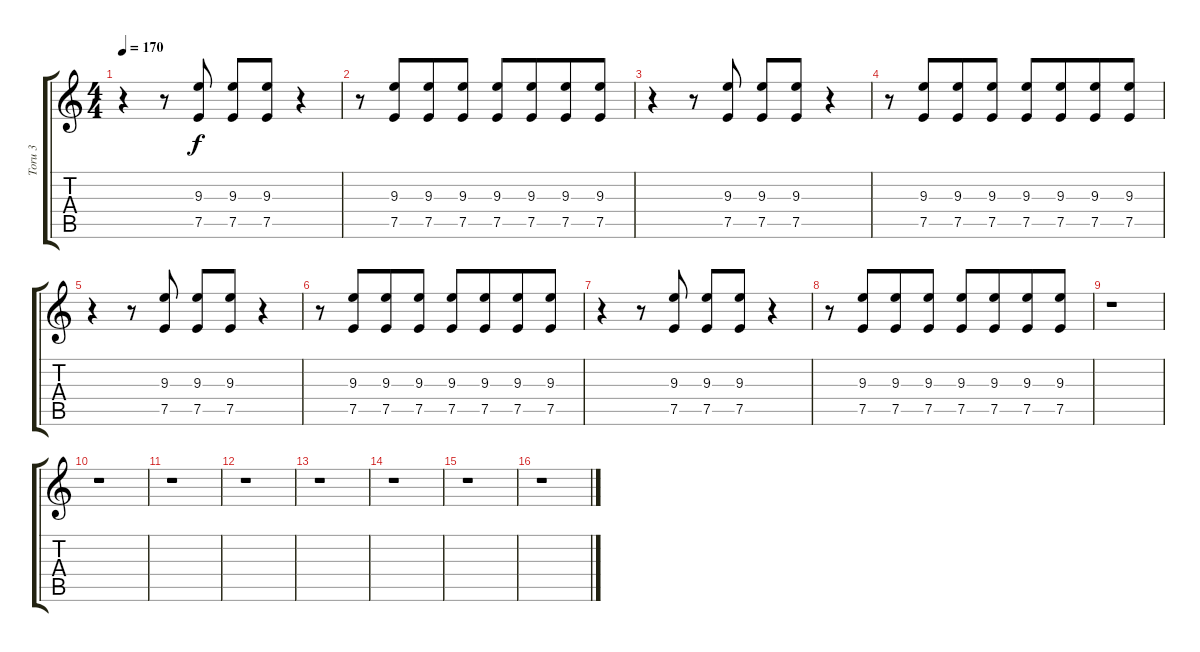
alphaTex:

\track ("Toru 3" "Toru 3") {instrument distortionguitar}
\staff {score tabs}
\tuning (E4 B3 G3 D3 A2 E2) {hide}
\ts (4 4)
\tempo 170
\clef g2
\ks c
r.4{dy f} r.8 (9.3 7.5).8 (9.3 7.5).8 (9.3 7.5).8 r.4 |
r.8 (9.3 7.5).8{beam merge} (9.3 7.5).8 (9.3 7.5).8 (9.3 7.5).8 (9.3 7.5).8{beam merge} (9.3 7.5).8 (9.3 7.5).8 |
r.4 r.8 (9.3 7.5).8 (9.3 7.5).8 (9.3 7.5).8 r.4 |
r.8 (9.3 7.5).8{beam merge} (9.3 7.5).8 (9.3 7.5).8 (9.3 7.5).8 (9.3 7.5).8{beam merge} (9.3 7.5).8 (9.3 7.5).8 |
r.4 r.8 (9.3 7.5).8 (9.3 7.5).8 (9.3 7.5).8 r.4 |
r.8 (9.3 7.5).8{beam merge} (9.3 7.5).8 (9.3 7.5).8 (9.3 7.5).8 (9.3 7.5).8{beam merge} (9.3 7.5).8 (9.3 7.5).8 |
r.4 r.8 (9.3 7.5).8 (9.3 7.5).8 (9.3 7.5).8 r.4 |
r.8 (9.3 7.5).8{beam merge} (9.3 7.5).8 (9.3 7.5).8 (9.3 7.5).8 (9.3 7.5).8{beam merge} (9.3 7.5).8 (9.3 7.5).8 |
r.1 |
r.1 |
r.1 |
r.1 |
r.1 |
r.1 |
r.1 |
r.1
